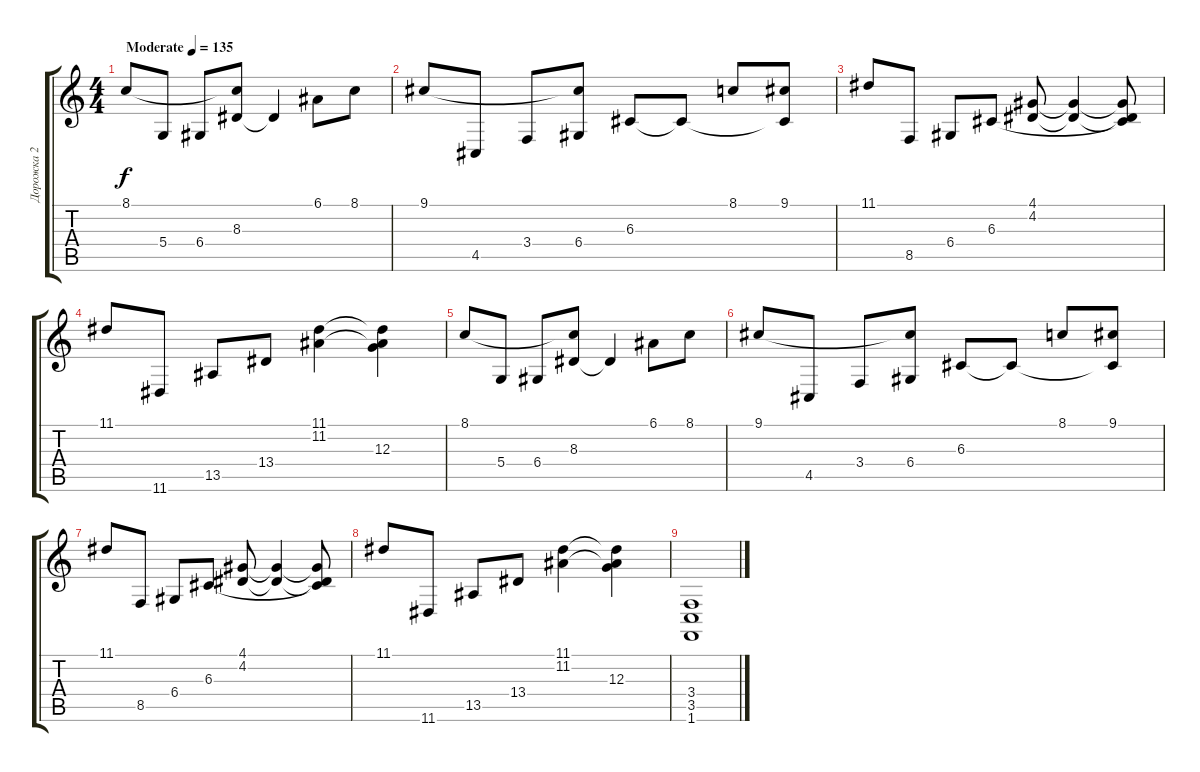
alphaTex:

\track ("Дорожка 2" "Дорожка 2") {instrument brightacousticpiano}
\staff {score tabs}
\tuning (E4 B3 G3 D3 A2 E2) {hide}
\ts (4 4)
\tempo (135 "Moderate")
\clef g2
\ks c
8.1.8{dy f instrument brightacousticpiano} 5.4.8 6.4.8 (8.1{t} 8.3).8 8.3{t}.4 6.1.8 8.1.8 |
9.1.8 4.5.8 3.4.8 (9.1{t} 6.4).8 6.3.8 6.3{t}.8 8.1.8 (9.1 6.3{t}).8 |
11.1.8 8.5.8 6.4.8 6.3.8 (4.1 4.2).8 (4.1{t} 4.2{t}).4 (4.1{t} 4.2{t} 6.3{t}).8 |
11.1.8 11.6.8 13.5.8 13.4.8 (11.1 11.2).4 (11.1{t} 11.2{t} 12.3).4 |
8.1.8 5.4.8 6.4.8 (8.1{t} 8.3).8 8.3{t}.4 6.1.8 8.1.8 |
9.1.8 4.5.8 3.4.8 (9.1{t} 6.4).8 6.3.8 6.3{t}.8 8.1.8 (9.1 6.3{t}).8 |
11.1.8 8.5.8 6.4.8 6.3.8 (4.1 4.2).8 (4.1{t} 4.2{t}).4 (4.1{t} 4.2{t} 6.3{t}).8 |
11.1.8 11.6.8 13.5.8 13.4.8 (11.1 11.2).4 (11.1{t} 11.2{t} 12.3).4 |
(3.4 3.5 1.6).1
